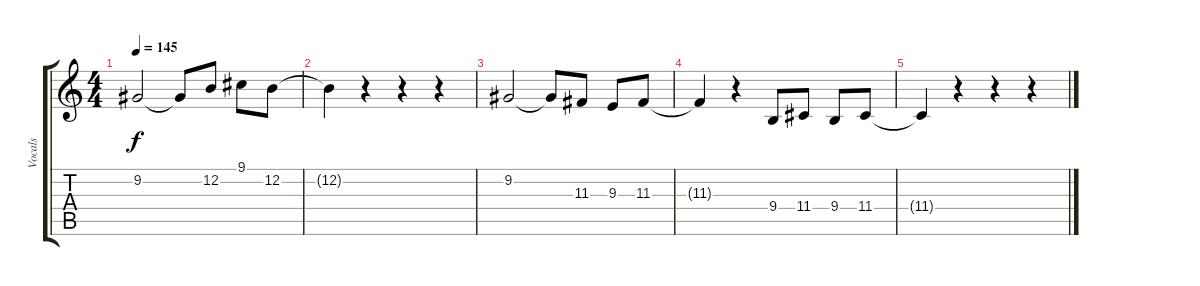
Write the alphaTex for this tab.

\track ("Vocals" "Vocals") {instrument lead2sawtooth}
\staff {score tabs}
\tuning (E4 B3 G3 D3 A2 E2) {hide}
\ts (4 4)
\tempo 145
\clef g2
\ks c
9.2.2{dy f} 9.2{t}.8 12.2.8 9.1.8 12.2.8 |
12.2{t}.4 r.4 r.4 r.4 |
9.2.2 9.2{t}.8 11.3.8 9.3.8 11.3.8 |
11.3{t}.4 r.4 9.4.8 11.4.8 9.4.8 11.4.8 |
11.4{t}.4 r.4 r.4 r.4
